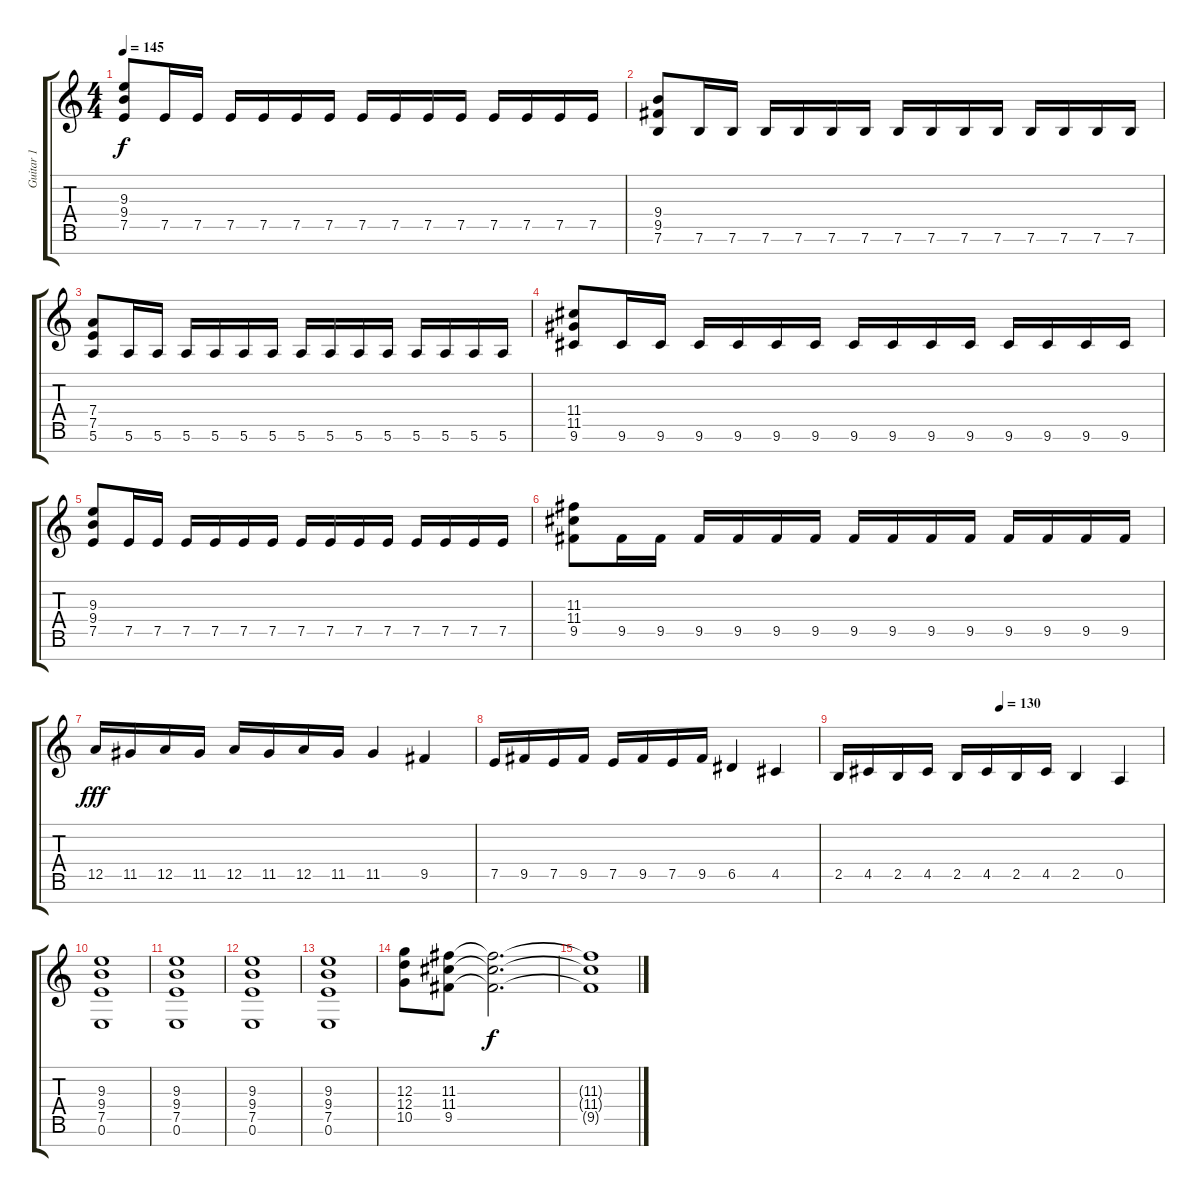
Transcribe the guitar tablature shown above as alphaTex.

\track ("Guitar 1" "Guitar 1") {instrument distortionguitar}
\staff {score tabs}
\tuning (E4 B3 G3 D3 A2 E2 B1) {hide}
\ts (4 4)
\tempo 145
\clef g2
\ks c
(9.3 9.4 7.5).8{dy f} 7.5.16 7.5.16 7.5.16 7.5.16 7.5.16 7.5.16 7.5.16 7.5.16 7.5.16 7.5.16 7.5.16 7.5.16 7.5.16 7.5.16 |
(9.4 9.5 7.6).8 7.6.16 7.6.16 7.6.16 7.6.16 7.6.16 7.6.16 7.6.16 7.6.16 7.6.16 7.6.16 7.6.16 7.6.16 7.6.16 7.6.16 |
(7.4 7.5 5.6).8 5.6.16 5.6.16 5.6.16 5.6.16 5.6.16 5.6.16 5.6.16 5.6.16 5.6.16 5.6.16 5.6.16 5.6.16 5.6.16 5.6.16 |
(11.4 11.5 9.6).8 9.6.16 9.6.16 9.6.16 9.6.16 9.6.16 9.6.16 9.6.16 9.6.16 9.6.16 9.6.16 9.6.16 9.6.16 9.6.16 9.6.16 |
(9.3 9.4 7.5).8 7.5.16 7.5.16 7.5.16 7.5.16 7.5.16 7.5.16 7.5.16 7.5.16 7.5.16 7.5.16 7.5.16 7.5.16 7.5.16 7.5.16 |
(11.3 11.4 9.5).8 9.5.16 9.5.16 9.5.16 9.5.16 9.5.16 9.5.16 9.5.16 9.5.16 9.5.16 9.5.16 9.5.16 9.5.16 9.5.16 9.5.16 |
12.5.16{dy fff} 11.5.16 12.5.16 11.5.16 12.5.16 11.5.16 12.5.16 11.5.16 11.5.4 9.5.4 |
7.5.16 9.5.16 7.5.16 9.5.16 7.5.16 9.5.16 7.5.16 9.5.16 6.5.4 4.5.4 |
\tempo (130 0.5)
2.5.16 4.5.16 2.5.16 4.5.16 2.5.16 4.5.16 2.5.16 4.5.16 2.5.4 0.5.4 |
(9.3 9.4 7.5 0.6).1 |
(9.3 9.4 7.5 0.6).1 |
(9.3 9.4 7.5 0.6).1 |
(9.3 9.4 7.5 0.6).1 |
(12.3 12.4 10.5).8 (11.3 11.4 9.5).8 (11.3{t} 11.4{t} 9.5{t}).2{d dy f} |
(11.3{t} 11.4{t} 9.5{t}).1
